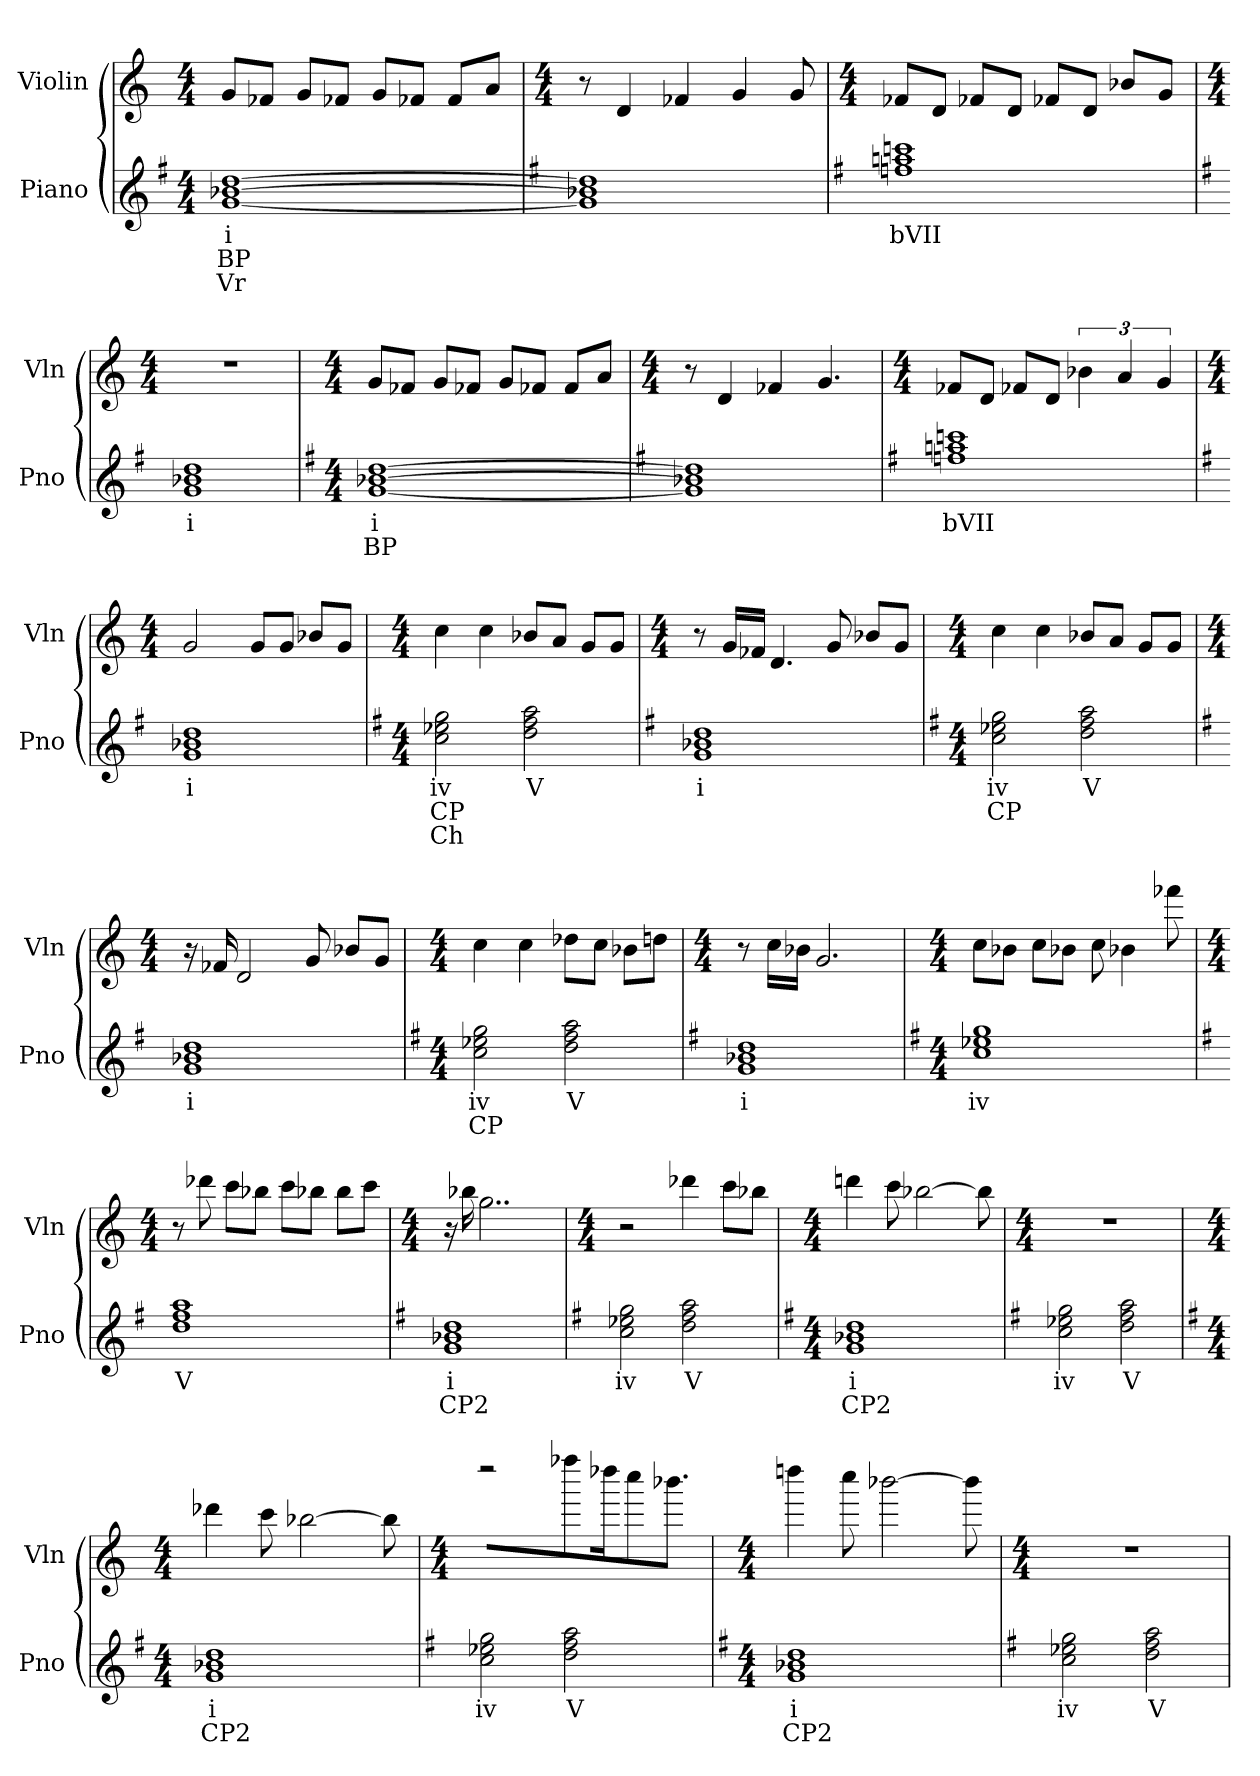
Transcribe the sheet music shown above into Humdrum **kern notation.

**kern	**text	**text	**text	**kern
*part2	*part2	*part2	*part2	*part1
*staff2	*staff2	*staff2	*staff2	*staff1
*I"Piano	*	*	*	*I"Violin
*I'Pno	*	*	*	*I'Vln
*k[f#]	*	*	*	*
*G:	*	*	*	*
*M4/4	*	*	*	*M4/4
=	=	=	=	=
[1g [1b-X [1dd	i	BP	Vr	8gL
.	.	.	.	8f-XJ
.	.	.	.	8gL
.	.	.	.	8f-XJ
.	.	.	.	8gL
.	.	.	.	8f-XJ
.	.	.	.	8f-L
.	.	.	.	8aJ
=	=	=	=	=
*k[f#]	*	*	*	*
*G:	*	*	*	*
*	*	*	*	*M4/4
1g] 1b-X] 1dd]	.	.	.	8r
.	.	.	.	4d
.	.	.	.	4f-X
.	.	.	.	4g
.	.	.	.	8g
=	=	=	=	=
*k[f#]	*	*	*	*
*G:	*	*	*	*
*	*	*	*	*M4/4
1ffn 1aan 1cccn	bVII	.	.	8f-XL
.	.	.	.	8dJ
.	.	.	.	8f-XL
.	.	.	.	8dJ
.	.	.	.	8f-XL
.	.	.	.	8dJ
.	.	.	.	8b-XL
.	.	.	.	8gJ
=	=	=	=	=
*k[f#]	*	*	*	*
*G:	*	*	*	*
*	*	*	*	*M4/4
1g 1b-X 1dd	i	.	.	1r
=	=	=	=	=
*k[f#]	*	*	*	*
*G:	*	*	*	*
*M4/4	*	*	*	*M4/4
[1g [1b-X [1dd	i	BP	.	8gL
.	.	.	.	8f-XJ
.	.	.	.	8gL
.	.	.	.	8f-XJ
.	.	.	.	8gL
.	.	.	.	8f-XJ
.	.	.	.	8f-L
.	.	.	.	8aJ
=	=	=	=	=
*k[f#]	*	*	*	*
*G:	*	*	*	*
*	*	*	*	*M4/4
1g] 1b-X] 1dd]	.	.	.	8r
.	.	.	.	4d
.	.	.	.	4f-X
.	.	.	.	4.g
=	=	=	=	=
*k[f#]	*	*	*	*
*G:	*	*	*	*
*	*	*	*	*M4/4
1ffn 1aan 1cccn	bVII	.	.	8f-XL
.	.	.	.	8dJ
.	.	.	.	8f-XL
.	.	.	.	8dJ
.	.	.	.	6b-X
.	.	.	.	6a
.	.	.	.	6g
=	=	=	=	=
*k[f#]	*	*	*	*
*G:	*	*	*	*
*	*	*	*	*M4/4
1g 1b-X 1dd	i	.	.	2g
.	.	.	.	8gL
.	.	.	.	8gJ
.	.	.	.	8b-XL
.	.	.	.	8gJ
=	=	=	=	=
*k[f#]	*	*	*	*
*G:	*	*	*	*
*M4/4	*	*	*	*M4/4
2cc 2ee-X 2gg	iv	CP	Ch	4cc
.	.	.	.	4cc
2dd 2ff# 2aa	V	.	.	8b-XL
.	.	.	.	8aJ
.	.	.	.	8gL
.	.	.	.	8gJ
=	=	=	=	=
*k[f#]	*	*	*	*
*G:	*	*	*	*
*	*	*	*	*M4/4
1g 1b-X 1dd	i	.	.	8r
.	.	.	.	16gLL
.	.	.	.	16f-XJJ
.	.	.	.	4.d
.	.	.	.	8g
.	.	.	.	8b-XL
.	.	.	.	8gJ
=	=	=	=	=
*k[f#]	*	*	*	*
*G:	*	*	*	*
*M4/4	*	*	*	*M4/4
2cc 2ee-X 2gg	iv	CP	.	4cc
.	.	.	.	4cc
2dd 2ff# 2aa	V	.	.	8b-XL
.	.	.	.	8aJ
.	.	.	.	8gL
.	.	.	.	8gJ
=	=	=	=	=
*k[f#]	*	*	*	*
*G:	*	*	*	*
*	*	*	*	*M4/4
1g 1b-X 1dd	i	.	.	16r
.	.	.	.	16f-X
.	.	.	.	2d
.	.	.	.	8g
.	.	.	.	8b-XL
.	.	.	.	8gJ
=	=	=	=	=
*k[f#]	*	*	*	*
*G:	*	*	*	*
*M4/4	*	*	*	*M4/4
2cc 2ee-X 2gg	iv	CP	.	4cc
.	.	.	.	4cc
2dd 2ff# 2aa	V	.	.	8dd-XL
.	.	.	.	8ccJ
.	.	.	.	8b-XL
.	.	.	.	8ddnJ
=	=	=	=	=
*k[f#]	*	*	*	*
*G:	*	*	*	*
*	*	*	*	*M4/4
1g 1b-X 1dd	i	.	.	8r
.	.	.	.	16ccLL
.	.	.	.	16b-XJJ
.	.	.	.	2.g
=	=	=	=	=
*k[f#]	*	*	*	*
*G:	*	*	*	*
*M4/4	*	*	*	*M4/4
1cc 1ee-X 1gg	iv	.	.	8ccL
.	.	.	.	8b-XJ
.	.	.	.	8ccL
.	.	.	.	8b-XJ
.	.	.	.	8cc
.	.	.	.	4b-X
.	.	.	.	8fff-X
=	=	=	=	=
*k[f#]	*	*	*	*
*G:	*	*	*	*
*	*	*	*	*M4/4
1dd 1ff# 1aa	V	.	.	8r
.	.	.	.	8ddd-X
.	.	.	.	8cccL
.	.	.	.	8bb-XJ
.	.	.	.	8cccL
.	.	.	.	8bb-XJ
.	.	.	.	8bb-L
.	.	.	.	8cccJ
=	=	=	=	=
*k[f#]	*	*	*	*
*G:	*	*	*	*
*	*	*	*	*M4/4
1g 1b-X 1dd	i	CP2	.	16r
.	.	.	.	16bb-X
.	.	.	.	2..gg
=	=	=	=	=
*k[f#]	*	*	*	*
*G:	*	*	*	*
*	*	*	*	*M4/4
2cc 2ee-X 2gg	iv	.	.	2r
2dd 2ff# 2aa	V	.	.	4ddd-X
.	.	.	.	8cccL
.	.	.	.	8bb-XJ
=	=	=	=	=
*k[f#]	*	*	*	*
*G:	*	*	*	*
*M4/4	*	*	*	*M4/4
1g 1b-X 1dd	i	CP2	.	4dddn
.	.	.	.	8ccc
.	.	.	.	[2bb-X
.	.	.	.	8bb-]
=	=	=	=	=
*k[f#]	*	*	*	*
*G:	*	*	*	*
*	*	*	*	*M4/4
2cc 2ee-X 2gg	iv	.	.	1r
2dd 2ff# 2aa	V	.	.	.
=	=	=	=	=
*k[f#]	*	*	*	*
*G:	*	*	*	*
*M4/4	*	*	*	*M4/4
1g 1b-X 1dd	i	CP2	.	4ddd-X
.	.	.	.	8ccc
.	.	.	.	[2bb-X
.	.	.	.	8bb-]
=	=	=	=	=
*k[f#]	*	*	*	*
*G:	*	*	*	*
*	*	*	*	*M4/4
2cc 2ee-X 2gg	iv	.	.	2r
2dd 2ff# 2aa	V	.	.	8ffff-XL
.	.	.	.	16dddd-XK
.	.	.	.	8ccccJ
.	.	.	.	8.bbb-XJ
=	=	=	=	=
*k[f#]	*	*	*	*
*G:	*	*	*	*
*M4/4	*	*	*	*M4/4
1g 1b-X 1dd	i	CP2	.	4ddddn
.	.	.	.	8cccc
.	.	.	.	[2bbb-X
.	.	.	.	8bbb-]
=	=	=	=	=
*k[f#]	*	*	*	*
*G:	*	*	*	*
*	*	*	*	*M4/4
2cc 2ee-X 2gg	iv	.	.	1r
2dd 2ff# 2aa	V	.	.	.
=	=	=	=	=
*-	*-	*-	*-	*-
